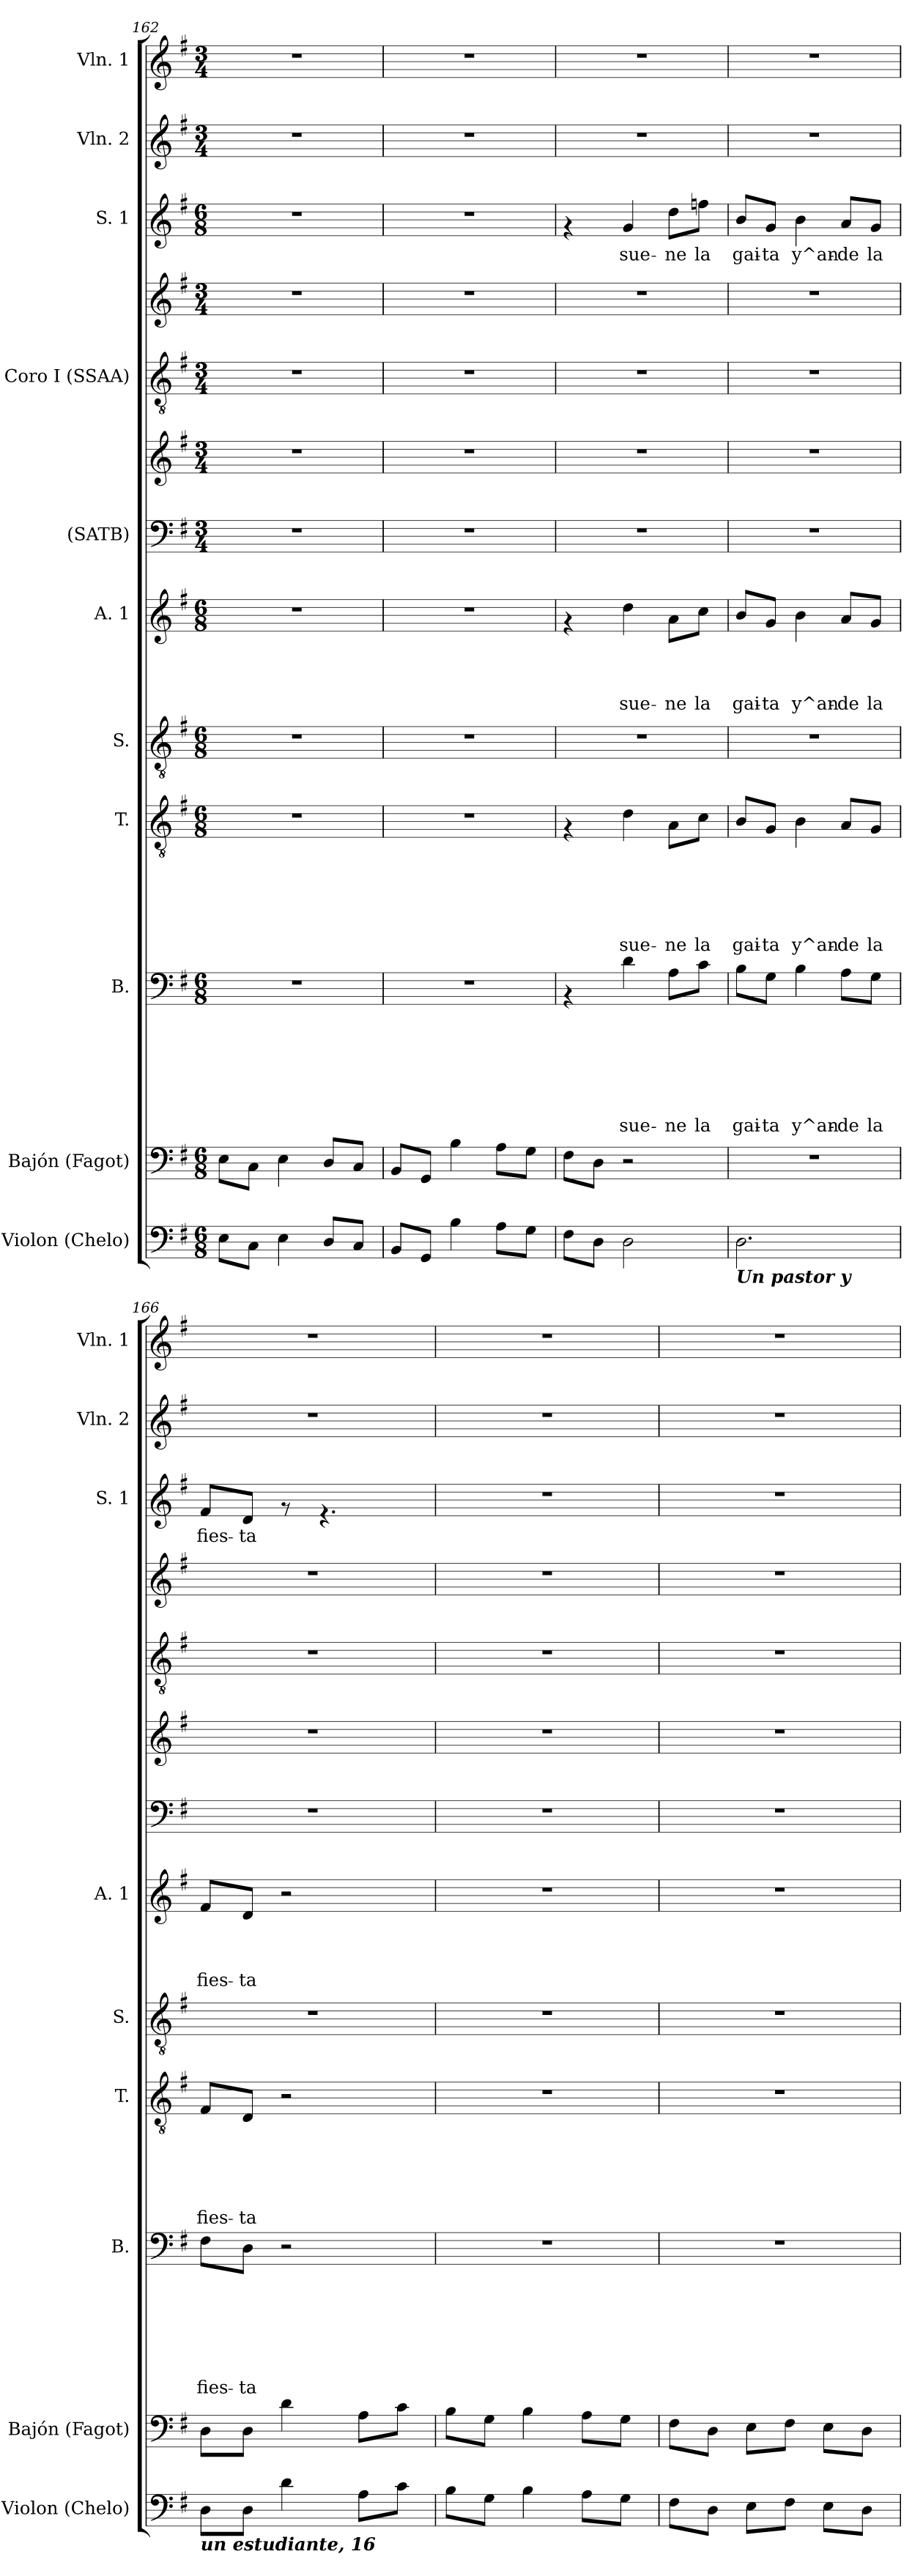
**kern	**kern	**kern	**text	**text	**text	**text	**text	**text	**text	**kern	**text	**text	**text	**text	**text	**text	**kern	**kern	**text	**text	**text	**text	**kern	**kern	**kern	**kern	**kern	**text	**kern	**kern
*part11	*part10	*part9	*part9	*part9	*part9	*part9	*part9	*part9	*part9	*part8	*part8	*part8	*part8	*part8	*part8	*part8	*part7	*part6	*part6	*part6	*part6	*part6	*part5	*part5	*part4	*part4	*part3	*part3	*part2	*part1
*staff13	*staff12	*staff11	*staff11	*staff11	*staff11	*staff11	*staff11	*staff11	*staff11	*staff10	*staff10	*staff10	*staff10	*staff10	*staff10	*staff10	*staff9	*staff8	*staff8	*staff8	*staff8	*staff8	*staff7	*staff6	*staff5	*staff4	*staff3	*staff3	*staff2	*staff1
*I"Violon (Chelo)	*I"Bajón (Fagot)	*I"B.	*	*	*	*	*	*	*	*I"T.	*	*	*	*	*	*	*I"S.	*I"A. 1	*	*	*	*	*I"(SATB)	*	*I"Coro I (SSAA)	*	*I"S. 1	*	*I"Vln. 2	*I"Vln. 1
*I'Violon (Chelo)	*I'Bajón (Fagot)	*I'B.	*	*	*	*	*	*	*	*I'T.	*	*	*	*	*	*	*I'S.	*I'A. 1	*	*	*	*	*	*	*	*	*I'S. 1	*	*I'Vln. 2	*I'Vln. 1
*clefF4	*clefF4	*clefF4	*	*	*	*	*	*	*	*clefGv2	*	*	*	*	*	*	*clefGv2	*clefG2	*	*	*	*	*clefF4	*clefG2	*clefGv2	*clefG2	*clefG2	*	*clefG2	*clefG2
*k[f#]	*k[f#]	*k[f#]	*	*	*	*	*	*	*	*k[f#]	*	*	*	*	*	*	*k[f#]	*k[f#]	*	*	*	*	*k[f#]	*k[f#]	*k[f#]	*k[f#]	*k[f#]	*	*k[f#]	*k[f#]
*G:	*G:	*G:	*	*	*	*	*	*	*	*G:	*	*	*	*	*	*	*G:	*G:	*	*	*	*	*G:	*G:	*G:	*G:	*G:	*	*G:	*G:
*M6/8	*M6/8	*M6/8	*	*	*	*	*	*	*	*M6/8	*	*	*	*	*	*	*M6/8	*M6/8	*	*	*	*	*M3/4	*M3/4	*M3/4	*M3/4	*M6/8	*	*M3/4	*M3/4
=162	=162	=162	=162	=162	=162	=162	=162	=162	=162	=162	=162	=162	=162	=162	=162	=162	=162	=162	=162	=162	=162	=162	=162	=162	=162	=162	=162	=162	=162	=162
8E\L	8E\L	2.r	.	.	.	.	.	.	.	2.r	.	.	.	.	.	.	2.r	2.r	.	.	.	.	2.r	2.r	2.r	2.r	2.r	.	2.r	2.r
8C\J	8C\J	.	.	.	.	.	.	.	.	.	.	.	.	.	.	.	.	.	.	.	.	.	.	.	.	.	.	.	.	.
4E\	4E\	.	.	.	.	.	.	.	.	.	.	.	.	.	.	.	.	.	.	.	.	.	.	.	.	.	.	.	.	.
8D/L	8D/L	.	.	.	.	.	.	.	.	.	.	.	.	.	.	.	.	.	.	.	.	.	.	.	.	.	.	.	.	.
8C/J	8C/J	.	.	.	.	.	.	.	.	.	.	.	.	.	.	.	.	.	.	.	.	.	.	.	.	.	.	.	.	.
!!LO:PB:g=z
=163	=163	=163	=163	=163	=163	=163	=163	=163	=163	=163	=163	=163	=163	=163	=163	=163	=163	=163	=163	=163	=163	=163	=163	=163	=163	=163	=163	=163	=163	=163
8BB/L	8BB/L	2.r	.	.	.	.	.	.	.	2.r	.	.	.	.	.	.	2.r	2.r	.	.	.	.	2.r	2.r	2.r	2.r	2.r	.	2.r	2.r
8GG/J	8GG/J	.	.	.	.	.	.	.	.	.	.	.	.	.	.	.	.	.	.	.	.	.	.	.	.	.	.	.	.	.
4B\	4B\	.	.	.	.	.	.	.	.	.	.	.	.	.	.	.	.	.	.	.	.	.	.	.	.	.	.	.	.	.
8A\L	8A\L	.	.	.	.	.	.	.	.	.	.	.	.	.	.	.	.	.	.	.	.	.	.	.	.	.	.	.	.	.
8G\J	8G\J	.	.	.	.	.	.	.	.	.	.	.	.	.	.	.	.	.	.	.	.	.	.	.	.	.	.	.	.	.
=164	=164	=164	=164	=164	=164	=164	=164	=164	=164	=164	=164	=164	=164	=164	=164	=164	=164	=164	=164	=164	=164	=164	=164	=164	=164	=164	=164	=164	=164	=164
8F#\L	8F#\L	4rAA	.	.	.	.	.	.	.	4rF	.	.	.	.	.	.	2.r	4rf	.	.	.	.	2.r	2.r	2.r	2.r	4rf	.	2.r	2.r
8D\J	8D\J	.	.	.	.	.	.	.	.	.	.	.	.	.	.	.	.	.	.	.	.	.	.	.	.	.	.	.	.	.
!	!	!	!	!	!	!	!	!	!LO:LY:b	!	!	!	!	!	!	!LO:LY:b	!	!	!	!	!	!LO:LY:b	!	!	!	!	!	!LO:LY:b	!	!
2D\	2r	4d\	.	.	.	.	.	.	sue-	4d\	.	.	.	.	.	sue-	.	4dd\	.	.	.	sue-	.	.	.	.	4g/	sue-	.	.
!	!	!	!	!	!	!	!	!	!LO:LY:b	!	!	!	!	!	!	!LO:LY:b	!	!	!	!	!	!LO:LY:b	!	!	!	!	!	!LO:LY:b	!	!
.	.	8A\L	.	.	.	.	.	.	-ne	8A\L	.	.	.	.	.	-ne	.	8a\L	.	.	.	-ne	.	.	.	.	8dd\L	-ne	.	.
!	!	!	!	!	!	!	!	!	!LO:LY:b	!	!	!	!	!	!	!LO:LY:b	!	!	!	!	!	!LO:LY:b	!	!	!	!	!	!LO:LY:b	!	!
.	.	8c\J	.	.	.	.	.	.	la	8c\J	.	.	.	.	.	la	.	8cc\J	.	.	.	la	.	.	.	.	8ffn\J	la	.	.
=165	=165	=165	=165	=165	=165	=165	=165	=165	=165	=165	=165	=165	=165	=165	=165	=165	=165	=165	=165	=165	=165	=165	=165	=165	=165	=165	=165	=165	=165	=165
!LO:TX:b:Bi:t=Un pastor y	!	!	!	!	!	!	!	!	!	!	!	!	!	!	!	!	!	!	!	!	!	!	!	!	!	!	!	!	!	!
!	!	!	!	!	!	!	!	!	!LO:LY:b	!	!	!	!	!	!	!LO:LY:b	!	!	!	!	!	!LO:LY:b	!	!	!	!	!	!LO:LY:b	!	!
2.D\	2.r	8B\L	.	.	.	.	.	.	gai-	8B/L	.	.	.	.	.	gai-	2.r	8b/L	.	.	.	gai-	2.r	2.r	2.r	2.r	8b/L	gai-	2.r	2.r
!	!	!	!	!	!	!	!	!	!LO:LY:b	!	!	!	!	!	!	!LO:LY:b	!	!	!	!	!	!LO:LY:b	!	!	!	!	!	!LO:LY:b	!	!
.	.	8G\J	.	.	.	.	.	.	-ta	8G/J	.	.	.	.	.	-ta	.	8g/J	.	.	.	-ta	.	.	.	.	8g/J	-ta	.	.
!	!	!	!	!	!	!	!	!	!LO:LY:b	!	!	!	!	!	!	!LO:LY:b	!	!	!	!	!	!LO:LY:b	!	!	!	!	!	!LO:LY:b	!	!
.	.	4B\	.	.	.	.	.	.	y^an-	4B\	.	.	.	.	.	y^an-	.	4b\	.	.	.	y^an-	.	.	.	.	4b\	y^an-	.	.
!	!	!	!	!	!	!	!	!	!LO:LY:b	!	!	!	!	!	!	!LO:LY:b	!	!	!	!	!	!LO:LY:b	!	!	!	!	!	!LO:LY:b	!	!
.	.	8A\L	.	.	.	.	.	.	-de	8A/L	.	.	.	.	.	-de	.	8a/L	.	.	.	-de	.	.	.	.	8a/L	-de	.	.
!	!	!	!	!	!	!	!	!	!LO:LY:b	!	!	!	!	!	!	!LO:LY:b	!	!	!	!	!	!LO:LY:b	!	!	!	!	!	!LO:LY:b	!	!
.	.	8G\J	.	.	.	.	.	.	la	8G/J	.	.	.	.	.	la	.	8g/J	.	.	.	la	.	.	.	.	8g/J	la	.	.
=166	=166	=166	=166	=166	=166	=166	=166	=166	=166	=166	=166	=166	=166	=166	=166	=166	=166	=166	=166	=166	=166	=166	=166	=166	=166	=166	=166	=166	=166	=166
!LO:TX:b:Bi:t=un estudiante, 16	!	!	!	!	!	!	!	!	!	!	!	!	!	!	!	!	!	!	!	!	!	!	!	!	!	!	!	!	!	!
!	!	!	!	!	!	!	!	!	!LO:LY:b	!	!	!	!	!	!	!LO:LY:b	!	!	!	!	!	!LO:LY:b	!	!	!	!	!	!LO:LY:b	!	!
8D\L	8D\L	8F#\L	.	.	.	.	.	.	fies-	8F#/L	.	.	.	.	.	fies-	2.r	8f#/L	.	.	.	fies-	2.r	2.r	2.r	2.r	8f#/L	fies-	2.r	2.r
!	!	!	!	!	!	!	!	!	!LO:LY:b	!	!	!	!	!	!	!LO:LY:b	!	!	!	!	!	!LO:LY:b	!	!	!	!	!	!LO:LY:b	!	!
8D\J	8D\J	8D\J	.	.	.	.	.	.	-ta	8D/J	.	.	.	.	.	-ta	.	8d/J	.	.	.	-ta	.	.	.	.	8d/J	-ta	.	.
4d\	4d\	2r	.	.	.	.	.	.	.	2r	.	.	.	.	.	.	.	2r	.	.	.	.	.	.	.	.	8rf	.	.	.
.	.	.	.	.	.	.	.	.	.	.	.	.	.	.	.	.	.	.	.	.	.	.	.	.	.	.	4.rf	.	.	.
8A\L	8A\L	.	.	.	.	.	.	.	.	.	.	.	.	.	.	.	.	.	.	.	.	.	.	.	.	.	.	.	.	.
8c\J	8c\J	.	.	.	.	.	.	.	.	.	.	.	.	.	.	.	.	.	.	.	.	.	.	.	.	.	.	.	.	.
!!LO:PB:g=z
=167	=167	=167	=167	=167	=167	=167	=167	=167	=167	=167	=167	=167	=167	=167	=167	=167	=167	=167	=167	=167	=167	=167	=167	=167	=167	=167	=167	=167	=167	=167
8B\L	8B\L	2.r	.	.	.	.	.	.	.	2.r	.	.	.	.	.	.	2.r	2.r	.	.	.	.	2.r	2.r	2.r	2.r	2.r	.	2.r	2.r
8G\J	8G\J	.	.	.	.	.	.	.	.	.	.	.	.	.	.	.	.	.	.	.	.	.	.	.	.	.	.	.	.	.
4B\	4B\	.	.	.	.	.	.	.	.	.	.	.	.	.	.	.	.	.	.	.	.	.	.	.	.	.	.	.	.	.
8A\L	8A\L	.	.	.	.	.	.	.	.	.	.	.	.	.	.	.	.	.	.	.	.	.	.	.	.	.	.	.	.	.
8G\J	8G\J	.	.	.	.	.	.	.	.	.	.	.	.	.	.	.	.	.	.	.	.	.	.	.	.	.	.	.	.	.
=168	=168	=168	=168	=168	=168	=168	=168	=168	=168	=168	=168	=168	=168	=168	=168	=168	=168	=168	=168	=168	=168	=168	=168	=168	=168	=168	=168	=168	=168	=168
8F#\L	8F#\L	2.r	.	.	.	.	.	.	.	2.r	.	.	.	.	.	.	2.r	2.r	.	.	.	.	2.r	2.r	2.r	2.r	2.r	.	2.r	2.r
8D\J	8D\J	.	.	.	.	.	.	.	.	.	.	.	.	.	.	.	.	.	.	.	.	.	.	.	.	.	.	.	.	.
8E\L	8E\L	.	.	.	.	.	.	.	.	.	.	.	.	.	.	.	.	.	.	.	.	.	.	.	.	.	.	.	.	.
8F#\J	8F#\J	.	.	.	.	.	.	.	.	.	.	.	.	.	.	.	.	.	.	.	.	.	.	.	.	.	.	.	.	.
8E\L	8E\L	.	.	.	.	.	.	.	.	.	.	.	.	.	.	.	.	.	.	.	.	.	.	.	.	.	.	.	.	.
8D\J	8D\J	.	.	.	.	.	.	.	.	.	.	.	.	.	.	.	.	.	.	.	.	.	.	.	.	.	.	.	.	.
=	=	=	=	=	=	=	=	=	=	=	=	=	=	=	=	=	=	=	=	=	=	=	=	=	=	=	=	=	=	=
*-	*-	*-	*-	*-	*-	*-	*-	*-	*-	*-	*-	*-	*-	*-	*-	*-	*-	*-	*-	*-	*-	*-	*-	*-	*-	*-	*-	*-	*-	*-
